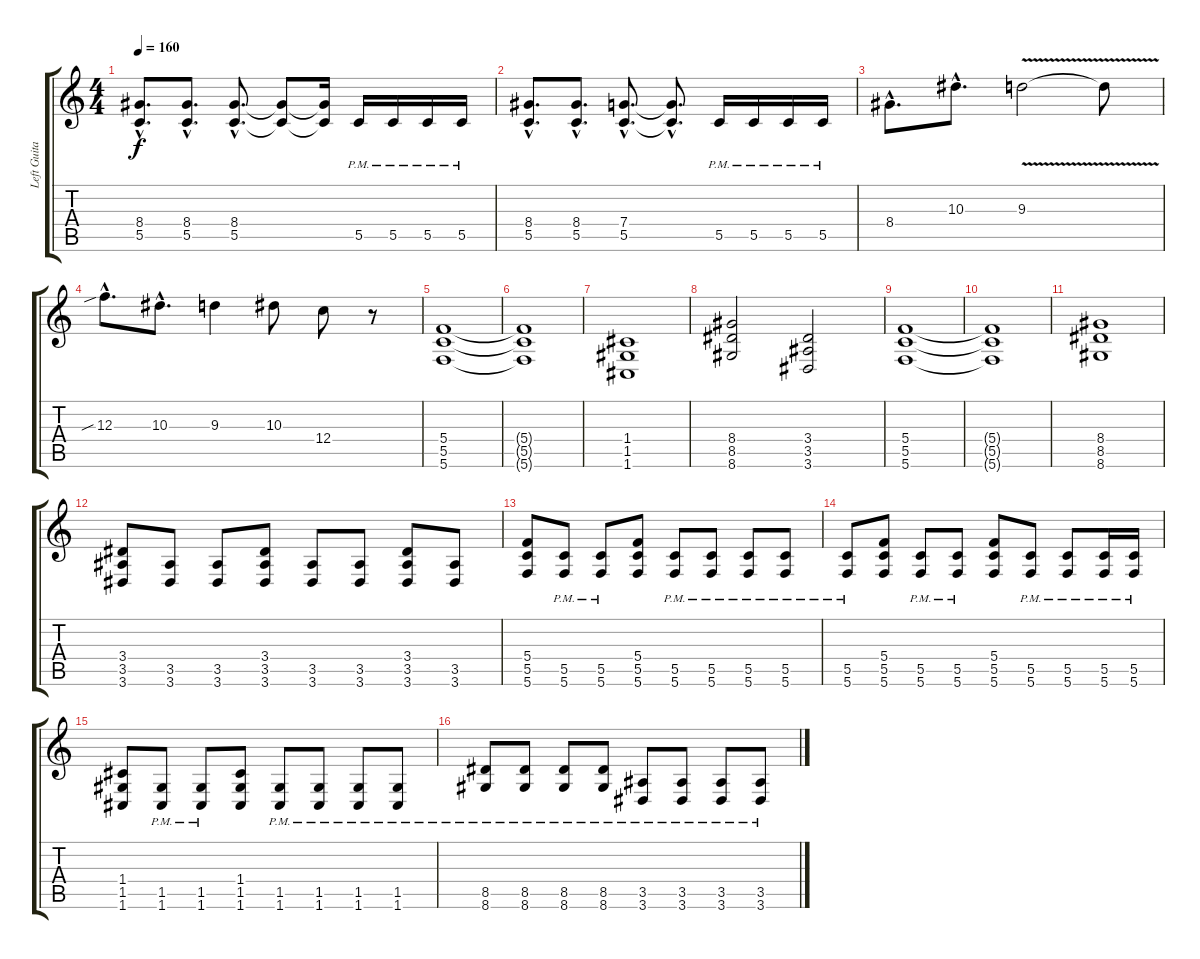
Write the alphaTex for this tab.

\track ("Left Guitar" "Left Guita") {instrument distortionguitar}
\staff {score tabs}
\tuning (D4 A3 F3 C3 G2 C2) {hide}
\ts (4 4)
\tempo 160
\clef g2
\ks c
(8.4{hac} 5.5{hac}).8{d dy f} (8.4{hac} 5.5{hac}).8{d} (8.4{hac} 5.5{hac}).8{d} (8.4{t} 5.5{t}).8 (8.4{t} 5.5{t}).16 5.5{pm}.16 5.5{pm}.16 5.5{pm}.16 5.5{pm}.16 |
(8.4{hac} 5.5{hac}).8{d} (8.4{hac} 5.5{hac}).8{d} (7.4{hac} 5.5{hac}).8{d} (7.4{hac t} 5.5{hac t}).8{d} 5.5{pm}.16 5.5{pm}.16 5.5{pm}.16 5.5{pm}.16 |
8.4{hac}.8{d} 10.3{hac}.8{d} 9.3{v}.2 9.3{t}.8 |
12.3{sib hac}.8{d} 10.3{hac}.8{d} 9.3.4 10.3.8 12.4.8 r.8 |
(5.4 5.5 5.6).1 |
(5.4{t} 5.5{t} 5.6{t}).1 |
(1.4 1.5 1.6).1 |
(8.4 8.5 8.6).2 (3.4 3.5 3.6).2 |
(5.4 5.5 5.6).1 |
(5.4{t} 5.5{t} 5.6{t}).1 |
(8.4 8.5 8.6).1 |
(3.4 3.5 3.6).8 (3.5 3.6).8 (3.5 3.6).8 (3.4 3.5 3.6).8 (3.5 3.6).8 (3.5 3.6).8 (3.4 3.5 3.6).8 (3.5 3.6).8 |
(5.4 5.5 5.6).8 (5.5{pm} 5.6{pm}).8 (5.5{pm} 5.6{pm}).8 (5.4 5.5 5.6).8 (5.5{pm} 5.6{pm}).8 (5.5{pm} 5.6{pm}).8 (5.5{pm} 5.6{pm}).8 (5.5{pm} 5.6{pm}).8 |
(5.5{pm} 5.6{pm}).8 (5.4 5.5 5.6).8 (5.5{pm} 5.6{pm}).8 (5.5{pm} 5.6{pm}).8 (5.4 5.5 5.6).8 (5.5{pm} 5.6{pm}).8 (5.5{pm} 5.6{pm}).8 (5.5{pm} 5.6{pm}).16 (5.5{pm} 5.6{pm}).16 |
(1.4 1.5 1.6).8 (1.5{pm} 1.6{pm}).8 (1.5{pm} 1.6{pm}).8 (1.4 1.5 1.6).8 (1.5{pm} 1.6{pm}).8 (1.5{pm} 1.6{pm}).8 (1.5{pm} 1.6{pm}).8 (1.5{pm} 1.6{pm}).8 |
(8.5{pm} 8.6{pm}).8 (8.5{pm} 8.6{pm}).8 (8.5{pm} 8.6{pm}).8 (8.5{pm} 8.6{pm}).8 (3.5{pm} 3.6{pm}).8 (3.5{pm} 3.6{pm}).8 (3.5{pm} 3.6{pm}).8 (3.5{pm} 3.6{pm}).8
